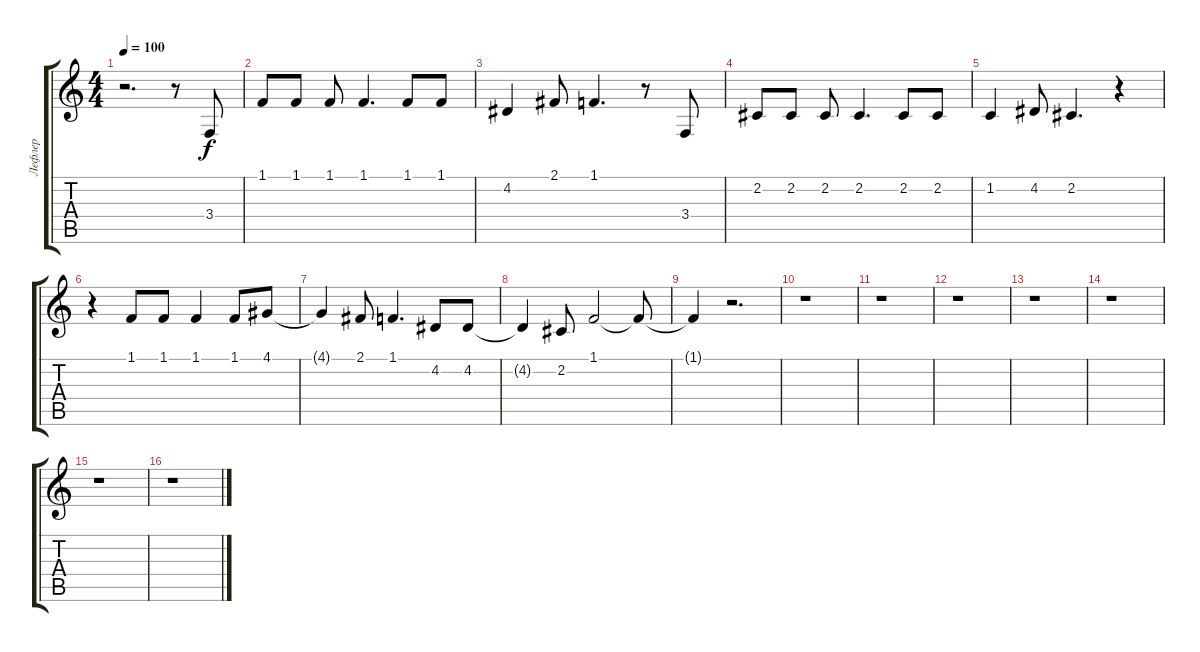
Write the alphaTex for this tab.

\track ("Лефлер" "Лефлер") {instrument lead6voice}
\staff {score tabs}
\tuning (E4 B3 G3 D3 A2 E2) {hide}
\ts (4 4)
\tempo 100
\clef g2
\ks c
r.2{d dy f} r.8 3.4.8 |
1.1.8 1.1.8 1.1.8 1.1.4{d} 1.1.8 1.1.8 |
4.2.4 2.1.8 1.1.4{d} r.8 3.4.8 |
2.2.8 2.2.8 2.2.8 2.2.4{d} 2.2.8 2.2.8 |
1.2.4 4.2.8 2.2.4{d} r.4 |
r.4 1.1.8 1.1.8 1.1.4 1.1.8 4.1.8 |
4.1{t}.4 2.1.8 1.1.4{d} 4.2.8 4.2.8 |
4.2{t}.4 2.2.8 1.1.2 1.1{t}.8 |
1.1{t}.4 r.2{d} |
r.1 |
r.1 |
r.1 |
r.1 |
r.1 |
r.1 |
r.1
